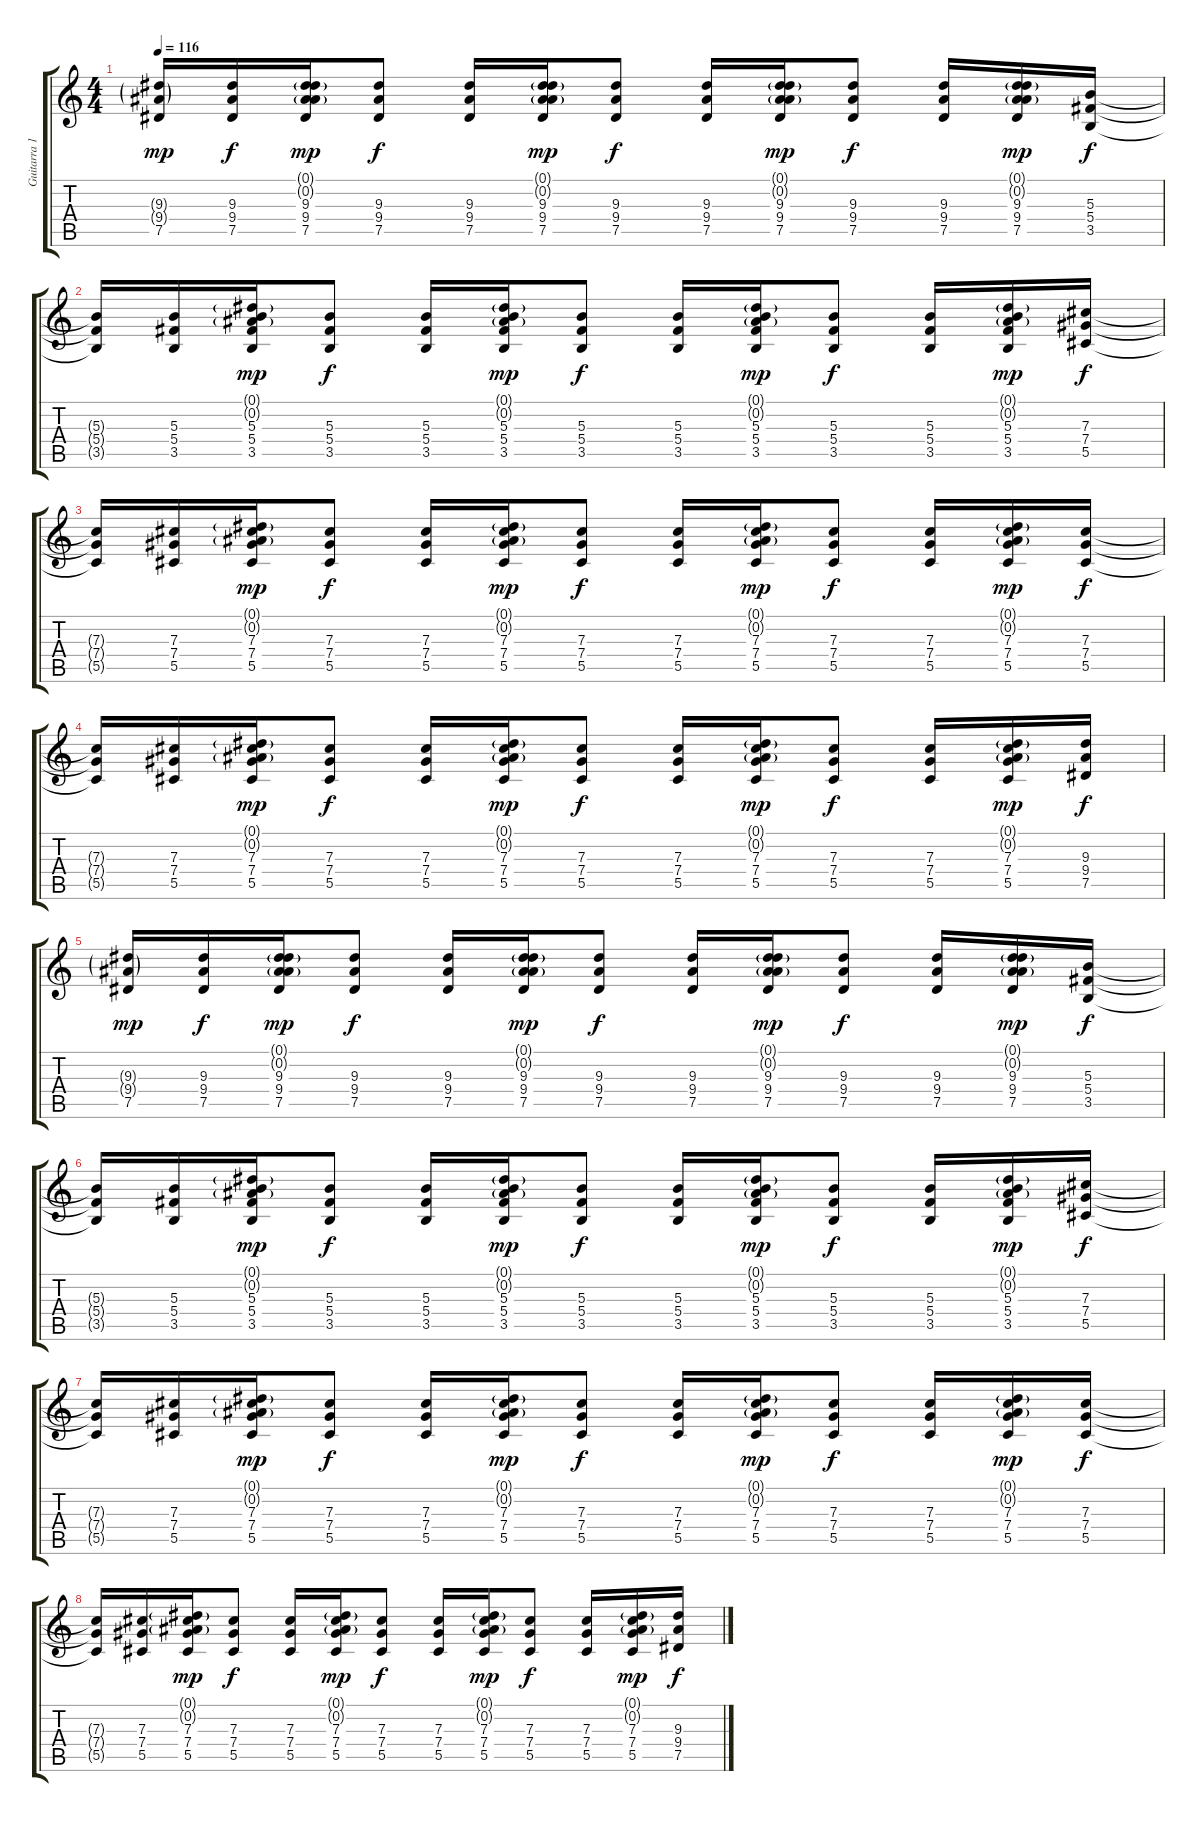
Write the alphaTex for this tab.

\track ("Guitarra 1" "Guitarra 1") {instrument overdrivenguitar}
\staff {score tabs}
\tuning (Eb4 Bb3 Gb3 Db3 Ab2 Eb2) {hide}
\ts (4 4)
\tempo 116
\clef g2
\ks c
(9.3{g} 9.4{g} 7.5).16{dy mp} (9.3 9.4 7.5).16{dy f} (0.1{g} 0.2{g} 9.3 9.4 7.5).16{dy mp} (9.3 9.4 7.5).8{dy f} (9.3 9.4 7.5).16 (0.1{g} 0.2{g} 9.3 9.4 7.5).16{dy mp} (9.3 9.4 7.5).8{dy f} (9.3 9.4 7.5).16 (0.1{g} 0.2{g} 9.3 9.4 7.5).16{dy mp} (9.3 9.4 7.5).8{dy f} (9.3 9.4 7.5).16 (0.1{g} 0.2{g} 9.3 9.4 7.5).16{dy mp} (5.3 5.4 3.5).16{dy f} |
(5.3{t} 5.4{t} 3.5{t}).16 (5.3 5.4 3.5).16 (0.1{g} 0.2{g} 5.3 5.4 3.5).16{dy mp} (5.3 5.4 3.5).8{dy f} (5.3 5.4 3.5).16 (0.1{g} 0.2{g} 5.3 5.4 3.5).16{dy mp} (5.3 5.4 3.5).8{dy f} (5.3 5.4 3.5).16 (0.1{g} 0.2{g} 5.3 5.4 3.5).16{dy mp} (5.3 5.4 3.5).8{dy f} (5.3 5.4 3.5).16 (0.1{g} 0.2{g} 5.3 5.4 3.5).16{dy mp} (7.3 7.4 5.5).16{dy f} |
(7.3{t} 7.4{t} 5.5{t}).16 (7.3 7.4 5.5).16 (0.1{g} 0.2{g} 7.3 7.4 5.5).16{dy mp} (7.3 7.4 5.5).8{dy f} (7.3 7.4 5.5).16 (0.1{g} 0.2{g} 7.3 7.4 5.5).16{dy mp} (7.3 7.4 5.5).8{dy f} (7.3 7.4 5.5).16 (0.1{g} 0.2{g} 7.3 7.4 5.5).16{dy mp} (7.3 7.4 5.5).8{dy f} (7.3 7.4 5.5).16 (0.1{g} 0.2{g} 7.3 7.4 5.5).16{dy mp} (7.3 7.4 5.5).16{dy f} |
(7.3{t} 7.4{t} 5.5{t}).16 (7.3 7.4 5.5).16 (0.1{g} 0.2{g} 7.3 7.4 5.5).16{dy mp} (7.3 7.4 5.5).8{dy f} (7.3 7.4 5.5).16 (0.1{g} 0.2{g} 7.3 7.4 5.5).16{dy mp} (7.3 7.4 5.5).8{dy f} (7.3 7.4 5.5).16 (0.1{g} 0.2{g} 7.3 7.4 5.5).16{dy mp} (7.3 7.4 5.5).8{dy f} (7.3 7.4 5.5).16 (0.1{g} 0.2{g} 7.3 7.4 5.5).16{dy mp} (9.3 9.4 7.5).16{dy f} |
(9.3{g} 9.4{g} 7.5).16{dy mp} (9.3 9.4 7.5).16{dy f} (0.1{g} 0.2{g} 9.3 9.4 7.5).16{dy mp} (9.3 9.4 7.5).8{dy f} (9.3 9.4 7.5).16 (0.1{g} 0.2{g} 9.3 9.4 7.5).16{dy mp} (9.3 9.4 7.5).8{dy f} (9.3 9.4 7.5).16 (0.1{g} 0.2{g} 9.3 9.4 7.5).16{dy mp} (9.3 9.4 7.5).8{dy f} (9.3 9.4 7.5).16 (0.1{g} 0.2{g} 9.3 9.4 7.5).16{dy mp} (5.3 5.4 3.5).16{dy f} |
(5.3{t} 5.4{t} 3.5{t}).16 (5.3 5.4 3.5).16 (0.1{g} 0.2{g} 5.3 5.4 3.5).16{dy mp} (5.3 5.4 3.5).8{dy f} (5.3 5.4 3.5).16 (0.1{g} 0.2{g} 5.3 5.4 3.5).16{dy mp} (5.3 5.4 3.5).8{dy f} (5.3 5.4 3.5).16 (0.1{g} 0.2{g} 5.3 5.4 3.5).16{dy mp} (5.3 5.4 3.5).8{dy f} (5.3 5.4 3.5).16 (0.1{g} 0.2{g} 5.3 5.4 3.5).16{dy mp} (7.3 7.4 5.5).16{dy f} |
(7.3{t} 7.4{t} 5.5{t}).16 (7.3 7.4 5.5).16 (0.1{g} 0.2{g} 7.3 7.4 5.5).16{dy mp} (7.3 7.4 5.5).8{dy f} (7.3 7.4 5.5).16 (0.1{g} 0.2{g} 7.3 7.4 5.5).16{dy mp} (7.3 7.4 5.5).8{dy f} (7.3 7.4 5.5).16 (0.1{g} 0.2{g} 7.3 7.4 5.5).16{dy mp} (7.3 7.4 5.5).8{dy f} (7.3 7.4 5.5).16 (0.1{g} 0.2{g} 7.3 7.4 5.5).16{dy mp} (7.3 7.4 5.5).16{dy f} |
(7.3{t} 7.4{t} 5.5{t}).16 (7.3 7.4 5.5).16 (0.1{g} 0.2{g} 7.3 7.4 5.5).16{dy mp} (7.3 7.4 5.5).8{dy f} (7.3 7.4 5.5).16 (0.1{g} 0.2{g} 7.3 7.4 5.5).16{dy mp} (7.3 7.4 5.5).8{dy f} (7.3 7.4 5.5).16 (0.1{g} 0.2{g} 7.3 7.4 5.5).16{dy mp} (7.3 7.4 5.5).8{dy f} (7.3 7.4 5.5).16 (0.1{g} 0.2{g} 7.3 7.4 5.5).16{dy mp} (9.3 9.4 7.5).16{dy f}
